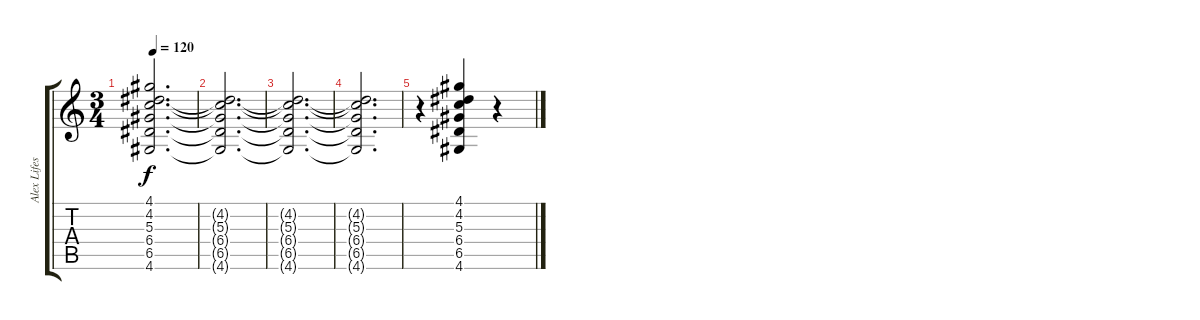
\track ("Alex Lifeson" "Alex Lifes") {instrument overdrivenguitar}
\staff {score tabs}
\tuning (E4 B3 G3 D3 A2 E2) {hide}
\ts (3 4)
\tempo 120
\clef g2
\ks c
(4.1 4.2 5.3 6.4 6.5 4.6).2{d dy f} |
(4.2{t} 5.3{t} 6.4{t} 6.5{t} 4.6{t}).2{d} |
(4.2{t} 5.3{t} 6.4{t} 6.5{t} 4.6{t}).2{d} |
(4.2{t} 5.3{t} 6.4{t} 6.5{t} 4.6{t}).2{d} |
r.4 (4.1 4.2 5.3 6.4 6.5 4.6).4 r.4
